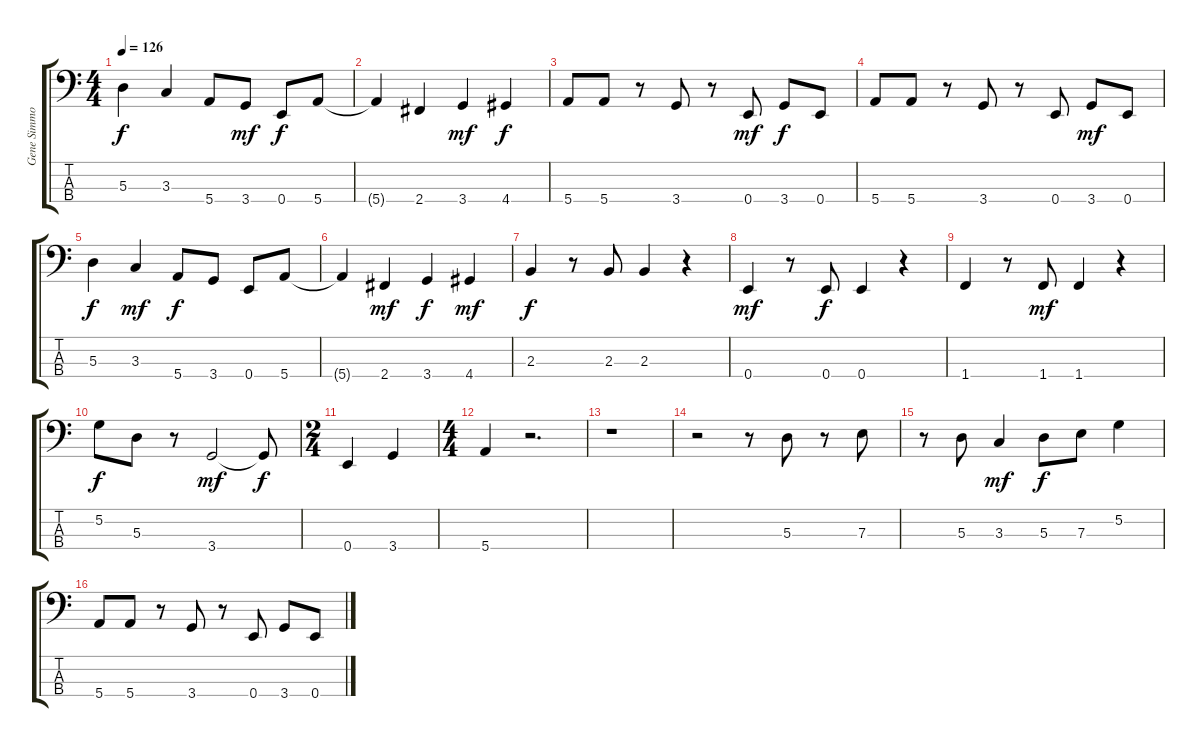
\track ("Gene Simmons" "Gene Simmo") {instrument electricbasspick}
\staff {score tabs}
\tuning (G2 D2 A1 E1) {hide}
\ts (4 4)
\tempo 126
\clef f4
\ks c
5.3.4{dy f} 3.3.4 5.4.8 3.4.8{dy mf} 0.4.8{dy f} 5.4.8 |
5.4{t}.4 2.4.4 3.4.4{dy mf} 4.4.4{dy f} |
5.4.8 5.4.8 r.8 3.4.8 r.8 0.4.8{dy mf} 3.4.8{dy f} 0.4.8 |
5.4.8 5.4.8 r.8 3.4.8 r.8 0.4.8 3.4.8{dy mf} 0.4.8 |
5.3.4{dy f} 3.3.4{dy mf} 5.4.8{dy f} 3.4.8 0.4.8 5.4.8 |
5.4{t}.4 2.4.4{dy mf} 3.4.4{dy f} 4.4.4{dy mf} |
2.3.4{dy f} r.8 2.3.8 2.3.4 r.4 |
0.4.4{dy mf} r.8 0.4.8{dy f} 0.4.4 r.4 |
1.4.4 r.8 1.4.8{dy mf} 1.4.4 r.4 |
5.2.8{dy f} 5.3.8 r.8 3.4.2{dy mf} 3.4{t}.8{dy f} |
\ts (2 4)
0.4.4 3.4.4 |
\ts (4 4)
5.4.4 r.2{d} |
r.1 |
r.2 r.8 5.3.8 r.8 7.3.8 |
r.8 5.3.8 3.3.4{dy mf} 5.3.8{dy f} 7.3.8 5.2.4 |
5.4.8 5.4.8 r.8 3.4.8 r.8 0.4.8 3.4.8 0.4.8
